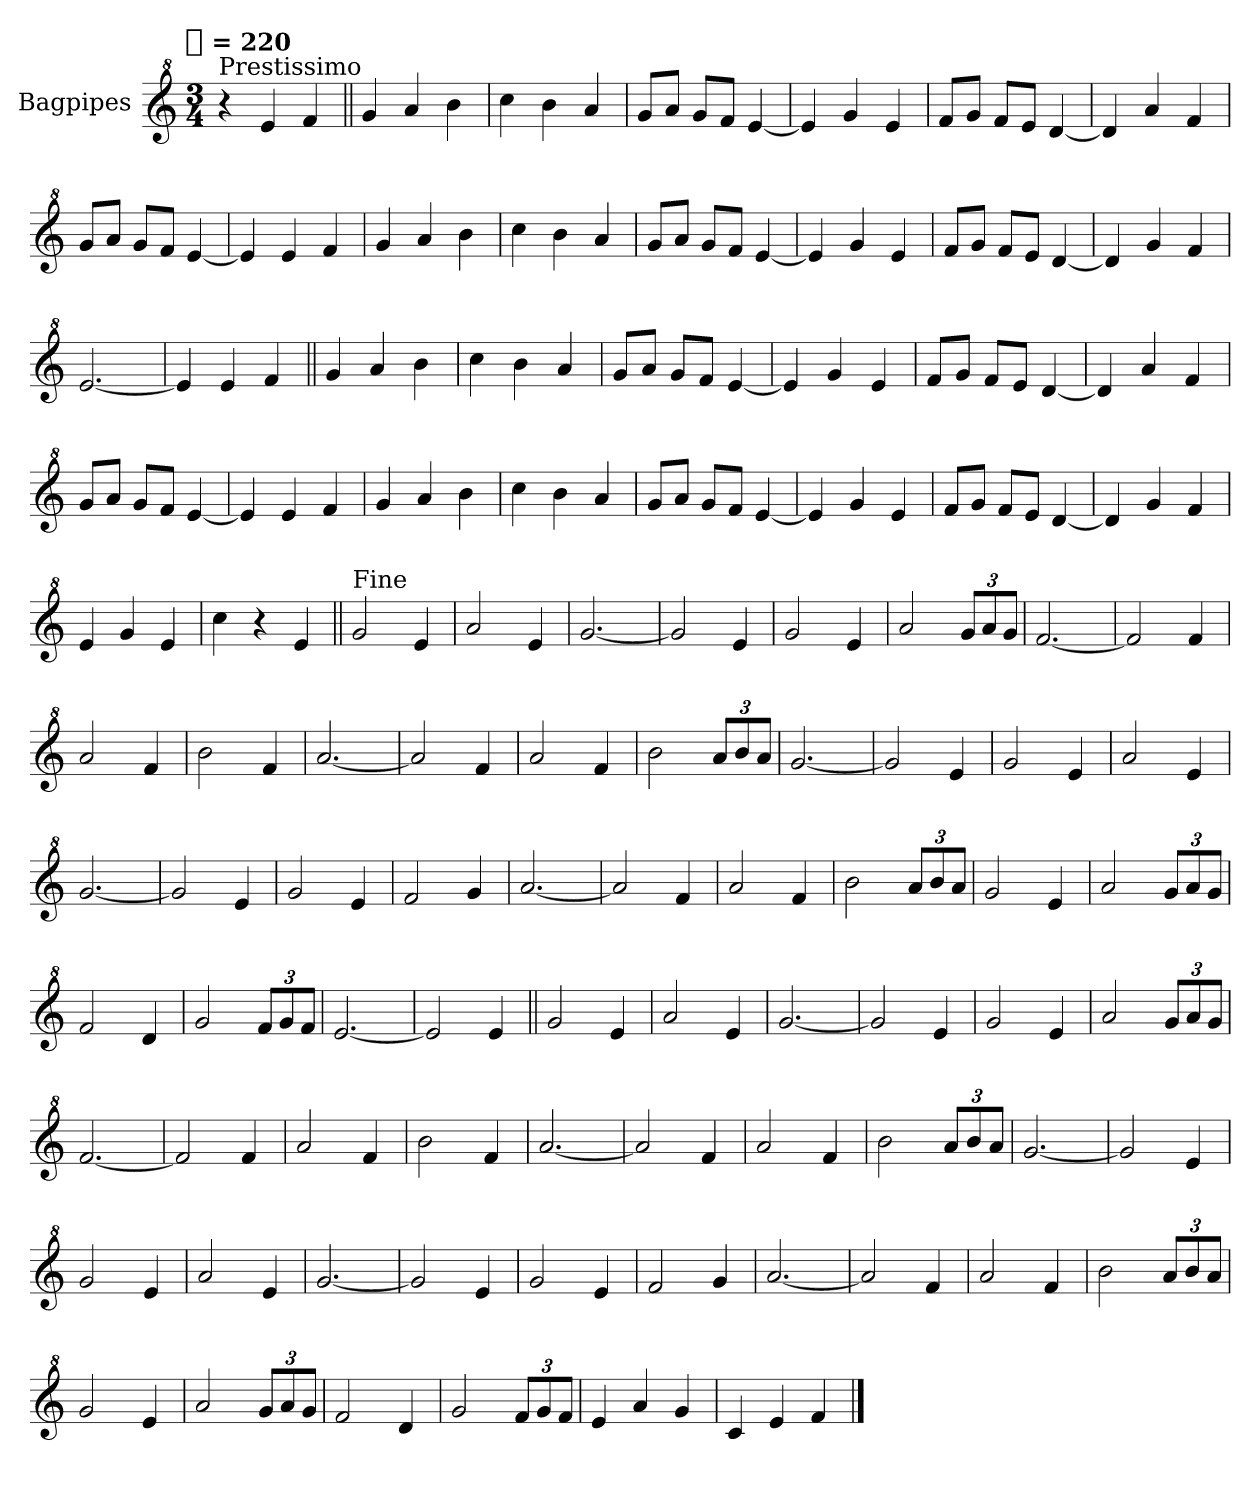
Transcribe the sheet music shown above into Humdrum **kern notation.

**kern
*part1
*staff1
*I"Bagpipes
*I'Bag
*clefG^2
*k[]
!!LO:TX:omd:t=[quarter] = 220
*M3/4
*MM220
=1
!LO:TX:a:t=Prestissimo
4r
4ee
4ff
=||
4gg
4aa
4bb
=
4ccc
4bb
4aa
=
8ggL
8aaJ
8ggL
8ffJ
[4ee
=
4ee]
4gg
4ee
=
8ffL
8ggJ
8ffL
8eeJ
[4dd
=
4dd]
4aa
4ff
=
8ggL
8aaJ
8ggL
8ffJ
[4ee
=
4ee]
4ee
4ff
=
4gg
4aa
4bb
=
4ccc
4bb
4aa
=
8ggL
8aaJ
8ggL
8ffJ
[4ee
=
4ee]
4gg
4ee
=
8ffL
8ggJ
8ffL
8eeJ
[4dd
=
4dd]
4gg
4ff
=
[2.ee
=
4ee]
4ee
4ff
=||
4gg
4aa
4bb
=
4ccc
4bb
4aa
=
8ggL
8aaJ
8ggL
8ffJ
[4ee
=
4ee]
4gg
4ee
=
8ffL
8ggJ
8ffL
8eeJ
[4dd
=
4dd]
4aa
4ff
=
8ggL
8aaJ
8ggL
8ffJ
[4ee
=
4ee]
4ee
4ff
=
4gg
4aa
4bb
=
4ccc
4bb
4aa
=
8ggL
8aaJ
8ggL
8ffJ
[4ee
=
4ee]
4gg
4ee
=
8ffL
8ggJ
8ffL
8eeJ
[4dd
=
4dd]
4gg
4ff
=
4ee
4gg
4ee
=
4ccc
4r
4ee
=||
!LO:TX:a:t=Fine
2gg
4ee
=
2aa
4ee
=
[2.gg
=
2gg]
4ee
=
2gg
4ee
=
2aa
12ggL
12aa
12ggJ
=
[2.ff
=
2ff]
4ff
=
2aa
4ff
=
2bb
4ff
=
[2.aa
=
2aa]
4ff
=
2aa
4ff
=
2bb
12aaL
12bb
12aaJ
=
[2.gg
=
2gg]
4ee
=
2gg
4ee
=
2aa
4ee
=
[2.gg
=
2gg]
4ee
=
2gg
4ee
=
2ff
4gg
=
[2.aa
=
2aa]
4ff
=
2aa
4ff
=
2bb
12aaL
12bb
12aaJ
=
2gg
4ee
=
2aa
12ggL
12aa
12ggJ
=
2ff
4dd
=
2gg
12ffL
12gg
12ffJ
=
[2.ee
=
2ee]
4ee
=||
2gg
4ee
=
2aa
4ee
=
[2.gg
=
2gg]
4ee
=
2gg
4ee
=
2aa
12ggL
12aa
12ggJ
=
[2.ff
=
2ff]
4ff
=
2aa
4ff
=
2bb
4ff
=
[2.aa
=
2aa]
4ff
=
2aa
4ff
=
2bb
12aaL
12bb
12aaJ
=
[2.gg
=
2gg]
4ee
=
2gg
4ee
=
2aa
4ee
=
[2.gg
=
2gg]
4ee
=
2gg
4ee
=
2ff
4gg
=
[2.aa
=
2aa]
4ff
=
2aa
4ff
=
2bb
12aaL
12bb
12aaJ
=
2gg
4ee
=
2aa
12ggL
12aa
12ggJ
=
2ff
4dd
=
2gg
12ffL
12gg
12ffJ
=
4ee
4aa
4gg
=
4cc
4ee
4ff
==
*-
